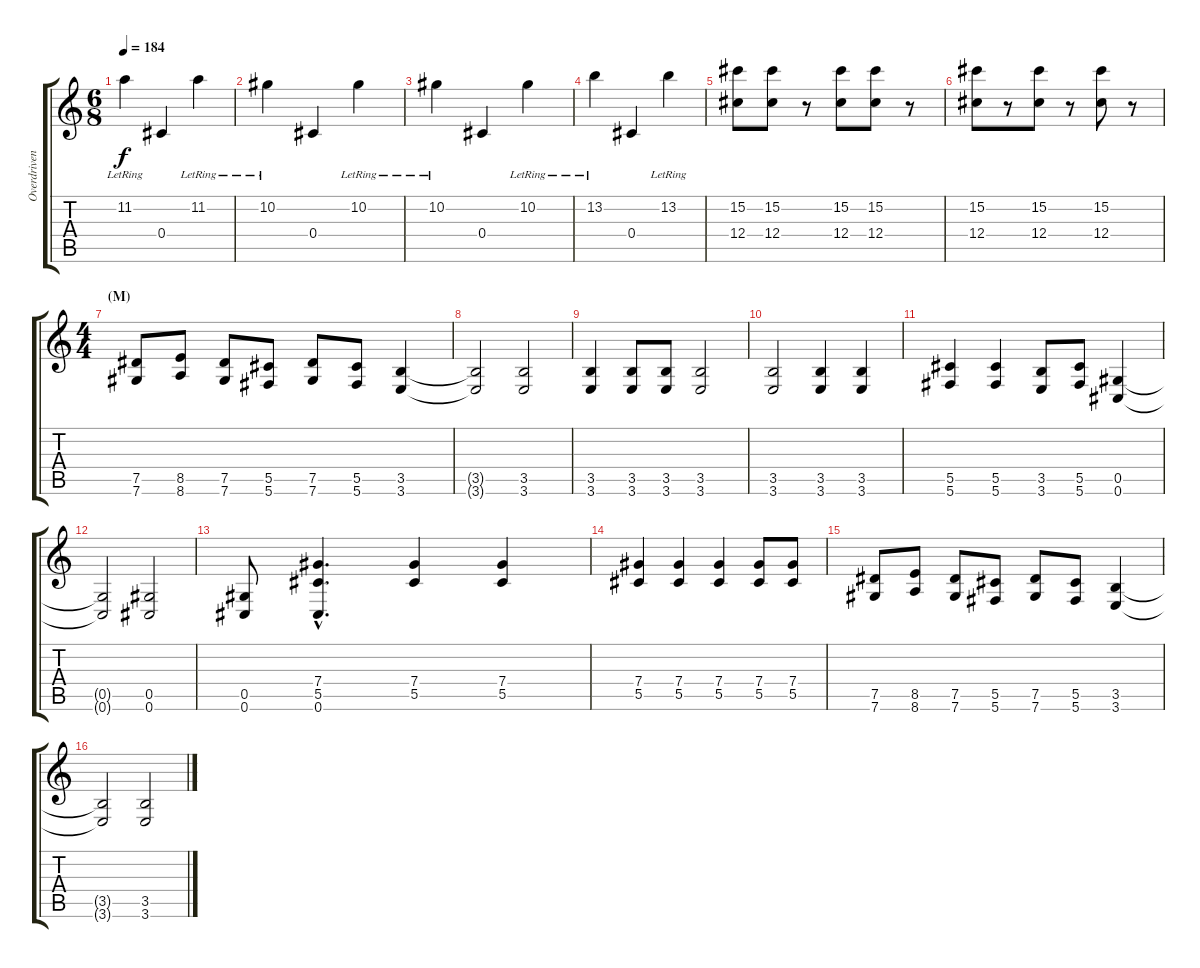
\track ("Overdriven Guitar" "Overdriven") {instrument overdrivenguitar}
\staff {score tabs}
\tuning (Eb4 Bb3 Gb3 Db3 Ab2 Db2) {hide}
\ts (6 8)
\tempo 184
\clef g2
\ks c
11.2{lr}.4{dy f} 0.4.4 11.2{lr}.4 |
10.2{lr}.4 0.4.4 10.2{lr}.4 |
10.2{lr}.4 0.4.4 10.2{lr}.4 |
13.2{lr}.4 0.4.4 13.2{lr}.4 |
(15.2 12.4).8 (15.2 12.4).8 r.8 (15.2 12.4).8 (15.2 12.4).8 r.8 |
(15.2 12.4).8 r.8 (15.2 12.4).8 r.8 (15.2 12.4).8 r.8 |
\ts (4 4)
\section ("" "(M)")
(7.5 7.6).8 (8.5 8.6).8 (7.5 7.6).8 (5.5 5.6).8 (7.5 7.6).8 (5.5 5.6).8 (3.5 3.6).4 |
(3.5{t} 3.6{t}).2 (3.5 3.6).2 |
(3.5 3.6).4 (3.5 3.6).8 (3.5 3.6).8 (3.5 3.6).2 |
(3.5 3.6).2 (3.5 3.6).4 (3.5 3.6).4 |
(5.5 5.6).4 (5.5 5.6).4 (3.5 3.6).8 (5.5 5.6).8 (0.5 0.6).4 |
(0.5{t} 0.6{t}).2 (0.5 0.6).2 |
(0.5 0.6).8 (7.4{hac} 5.5{hac} 0.6{hac}).4{d} (7.4 5.5).4 (7.4 5.5).4 |
(7.4 5.5).4 (7.4 5.5).4 (7.4 5.5).4 (7.4 5.5).8 (7.4 5.5).8 |
(7.5 7.6).8 (8.5 8.6).8 (7.5 7.6).8 (5.5 5.6).8 (7.5 7.6).8 (5.5 5.6).8 (3.5 3.6).4 |
(3.5{t} 3.6{t}).2 (3.5 3.6).2
